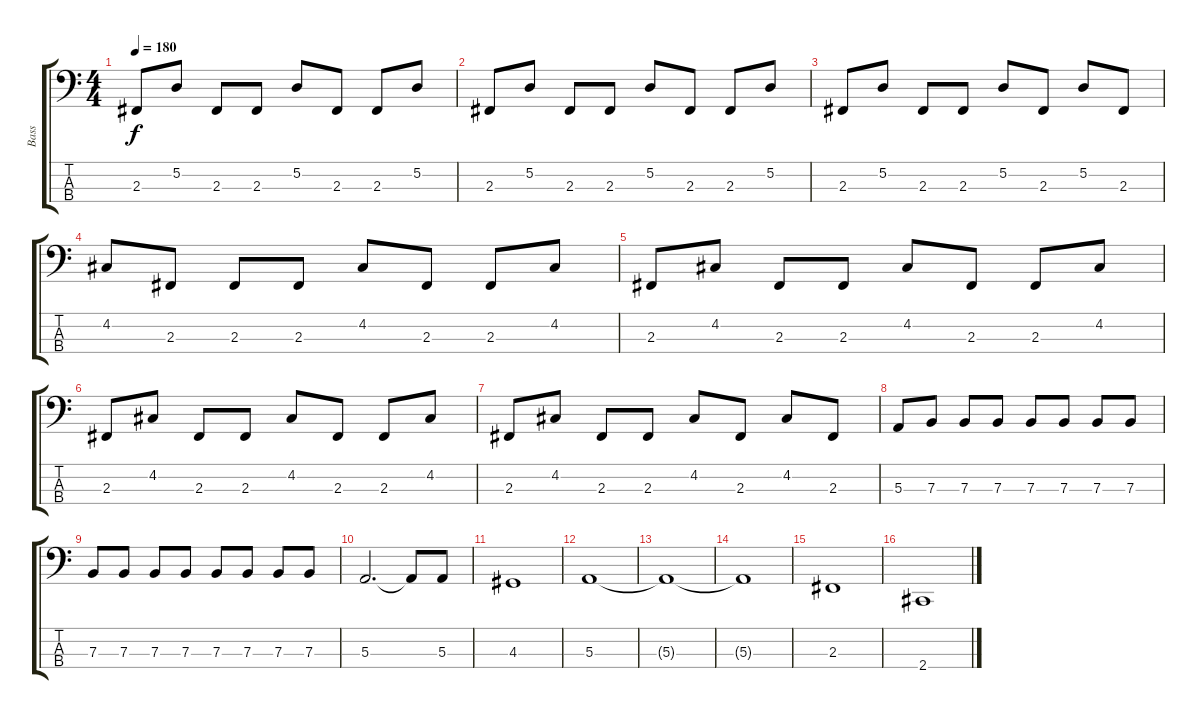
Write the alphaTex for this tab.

\track ("Bass" "Bass") {instrument electricbassfinger}
\staff {score tabs}
\tuning (D2 A1 E1 B0) {hide}
\ts (4 4)
\tempo 180
\clef f4
\ks c
2.3.8{dy f} 5.2.8 2.3.8 2.3.8 5.2.8 2.3.8 2.3.8 5.2.8 |
2.3.8 5.2.8 2.3.8 2.3.8 5.2.8 2.3.8 2.3.8 5.2.8 |
2.3.8 5.2.8 2.3.8 2.3.8 5.2.8 2.3.8 5.2.8 2.3.8 |
4.2.8 2.3.8 2.3.8 2.3.8 4.2.8 2.3.8 2.3.8 4.2.8 |
2.3.8 4.2.8 2.3.8 2.3.8 4.2.8 2.3.8 2.3.8 4.2.8 |
2.3.8 4.2.8 2.3.8 2.3.8 4.2.8 2.3.8 2.3.8 4.2.8 |
2.3.8 4.2.8 2.3.8 2.3.8 4.2.8 2.3.8 4.2.8 2.3.8 |
5.3.8 7.3.8 7.3.8 7.3.8 7.3.8 7.3.8 7.3.8 7.3.8 |
7.3.8 7.3.8 7.3.8 7.3.8 7.3.8 7.3.8 7.3.8 7.3.8 |
5.3.2{d} 5.3{t}.8 5.3.8 |
4.3.1 |
5.3.1 |
5.3{t}.1 |
5.3{t}.1 |
2.3.1 |
2.4.1
